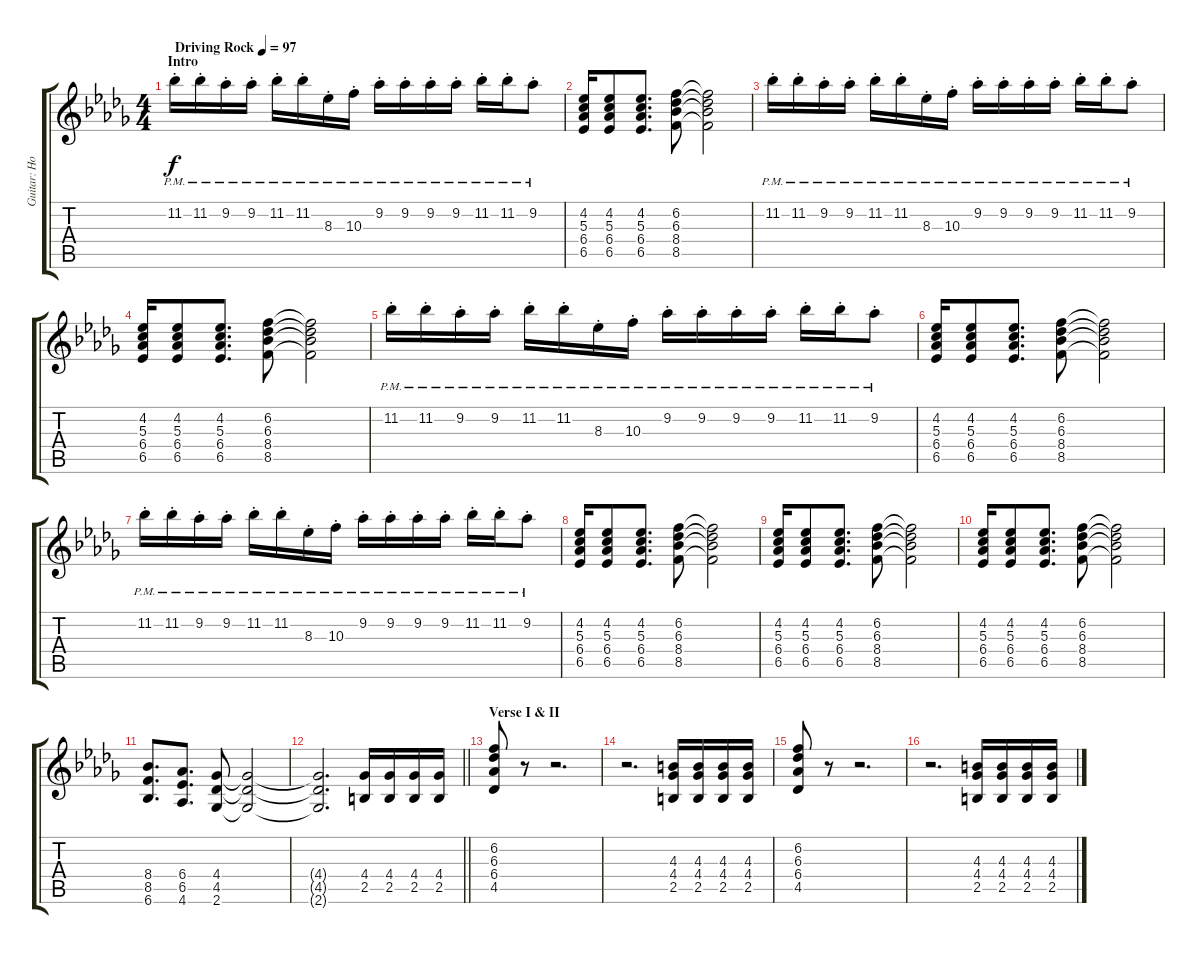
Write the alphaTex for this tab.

\track ("Guitar: Howard" "Guitar: Ho") {instrument overdrivenguitar}
\staff {score tabs}
\tuning (E4 B3 G3 D3 A2 E2) {hide}
\ts (4 4)
\section ("" "Intro")
\tempo (97 "Driving Rock")
\clef g2
\ks db
11.2{pm st}.16{dy f instrument overdrivenguitar} 11.2{pm st}.16 9.2{pm st}.16 9.2{pm st}.16 11.2{pm st}.16 11.2{pm st}.16 8.3{pm st}.16 10.3{pm st}.16 9.2{pm st}.16 9.2{pm st}.16 9.2{pm st}.16 9.2{pm st}.16 11.2{pm st}.16 11.2{pm st}.16 9.2{pm st}.8 |
(4.2 5.3 6.4 6.5).16 (4.2 5.3 6.4 6.5).8 (4.2 5.3 6.4 6.5).8{d} (6.2 6.3 8.4 8.5).8 (6.2{t} 6.3{t} 8.4{t} 8.5{t}).2 |
11.2{pm st}.16 11.2{pm st}.16 9.2{pm st}.16 9.2{pm st}.16 11.2{pm st}.16 11.2{pm st}.16 8.3{pm st}.16 10.3{pm st}.16 9.2{pm st}.16 9.2{pm st}.16 9.2{pm st}.16 9.2{pm st}.16 11.2{pm st}.16 11.2{pm st}.16 9.2{pm st}.8 |
(4.2 5.3 6.4 6.5).16 (4.2 5.3 6.4 6.5).8 (4.2 5.3 6.4 6.5).8{d} (6.2 6.3 8.4 8.5).8 (6.2{t} 6.3{t} 8.4{t} 8.5{t}).2 |
11.2{pm st}.16 11.2{pm st}.16 9.2{pm st}.16 9.2{pm st}.16 11.2{pm st}.16 11.2{pm st}.16 8.3{pm st}.16 10.3{pm st}.16 9.2{pm st}.16 9.2{pm st}.16 9.2{pm st}.16 9.2{pm st}.16 11.2{pm st}.16 11.2{pm st}.16 9.2{pm st}.8 |
(4.2 5.3 6.4 6.5).16 (4.2 5.3 6.4 6.5).8 (4.2 5.3 6.4 6.5).8{d} (6.2 6.3 8.4 8.5).8 (6.2{t} 6.3{t} 8.4{t} 8.5{t}).2 |
11.2{pm st}.16 11.2{pm st}.16 9.2{pm st}.16 9.2{pm st}.16 11.2{pm st}.16 11.2{pm st}.16 8.3{pm st}.16 10.3{pm st}.16 9.2{pm st}.16 9.2{pm st}.16 9.2{pm st}.16 9.2{pm st}.16 11.2{pm st}.16 11.2{pm st}.16 9.2{pm st}.8 |
(4.2 5.3 6.4 6.5).16 (4.2 5.3 6.4 6.5).8 (4.2 5.3 6.4 6.5).8{d} (6.2 6.3 8.4 8.5).8 (6.2{t} 6.3{t} 8.4{t} 8.5{t}).2 |
(4.2 5.3 6.4 6.5).16 (4.2 5.3 6.4 6.5).8 (4.2 5.3 6.4 6.5).8{d} (6.2 6.3 8.4 8.5).8 (6.2{t} 6.3{t} 8.4{t} 8.5{t}).2 |
(4.2 5.3 6.4 6.5).16 (4.2 5.3 6.4 6.5).8 (4.2 5.3 6.4 6.5).8{d} (6.2 6.3 8.4 8.5).8 (6.2{t} 6.3{t} 8.4{t} 8.5{t}).2 |
(8.4 8.5 6.6).8{d} (6.4 6.5 4.6).8{d} (4.4 4.5 2.6).8 (4.4{t} 4.5{t} 2.6{t}).2 |
\barLineRight lightlight
(4.4{t} 4.5{t} 2.6{t}).2{d} (4.4 2.5).16 (4.4 2.5).16 (4.4 2.5).16 (4.4 2.5).16 |
\section ("" "Verse I & II")
(6.2 6.3 6.4 4.5).8 r.8 r.2{d} |
r.2{d} (4.3 4.4 2.5).16 (4.3 4.4 2.5).16 (4.3 4.4 2.5).16 (4.3 4.4 2.5).16 |
(6.2 6.3 6.4 4.5).8 r.8 r.2{d} |
r.2{d} (4.3 4.4 2.5).16 (4.3 4.4 2.5).16 (4.3 4.4 2.5).16 (4.3 4.4 2.5).16
